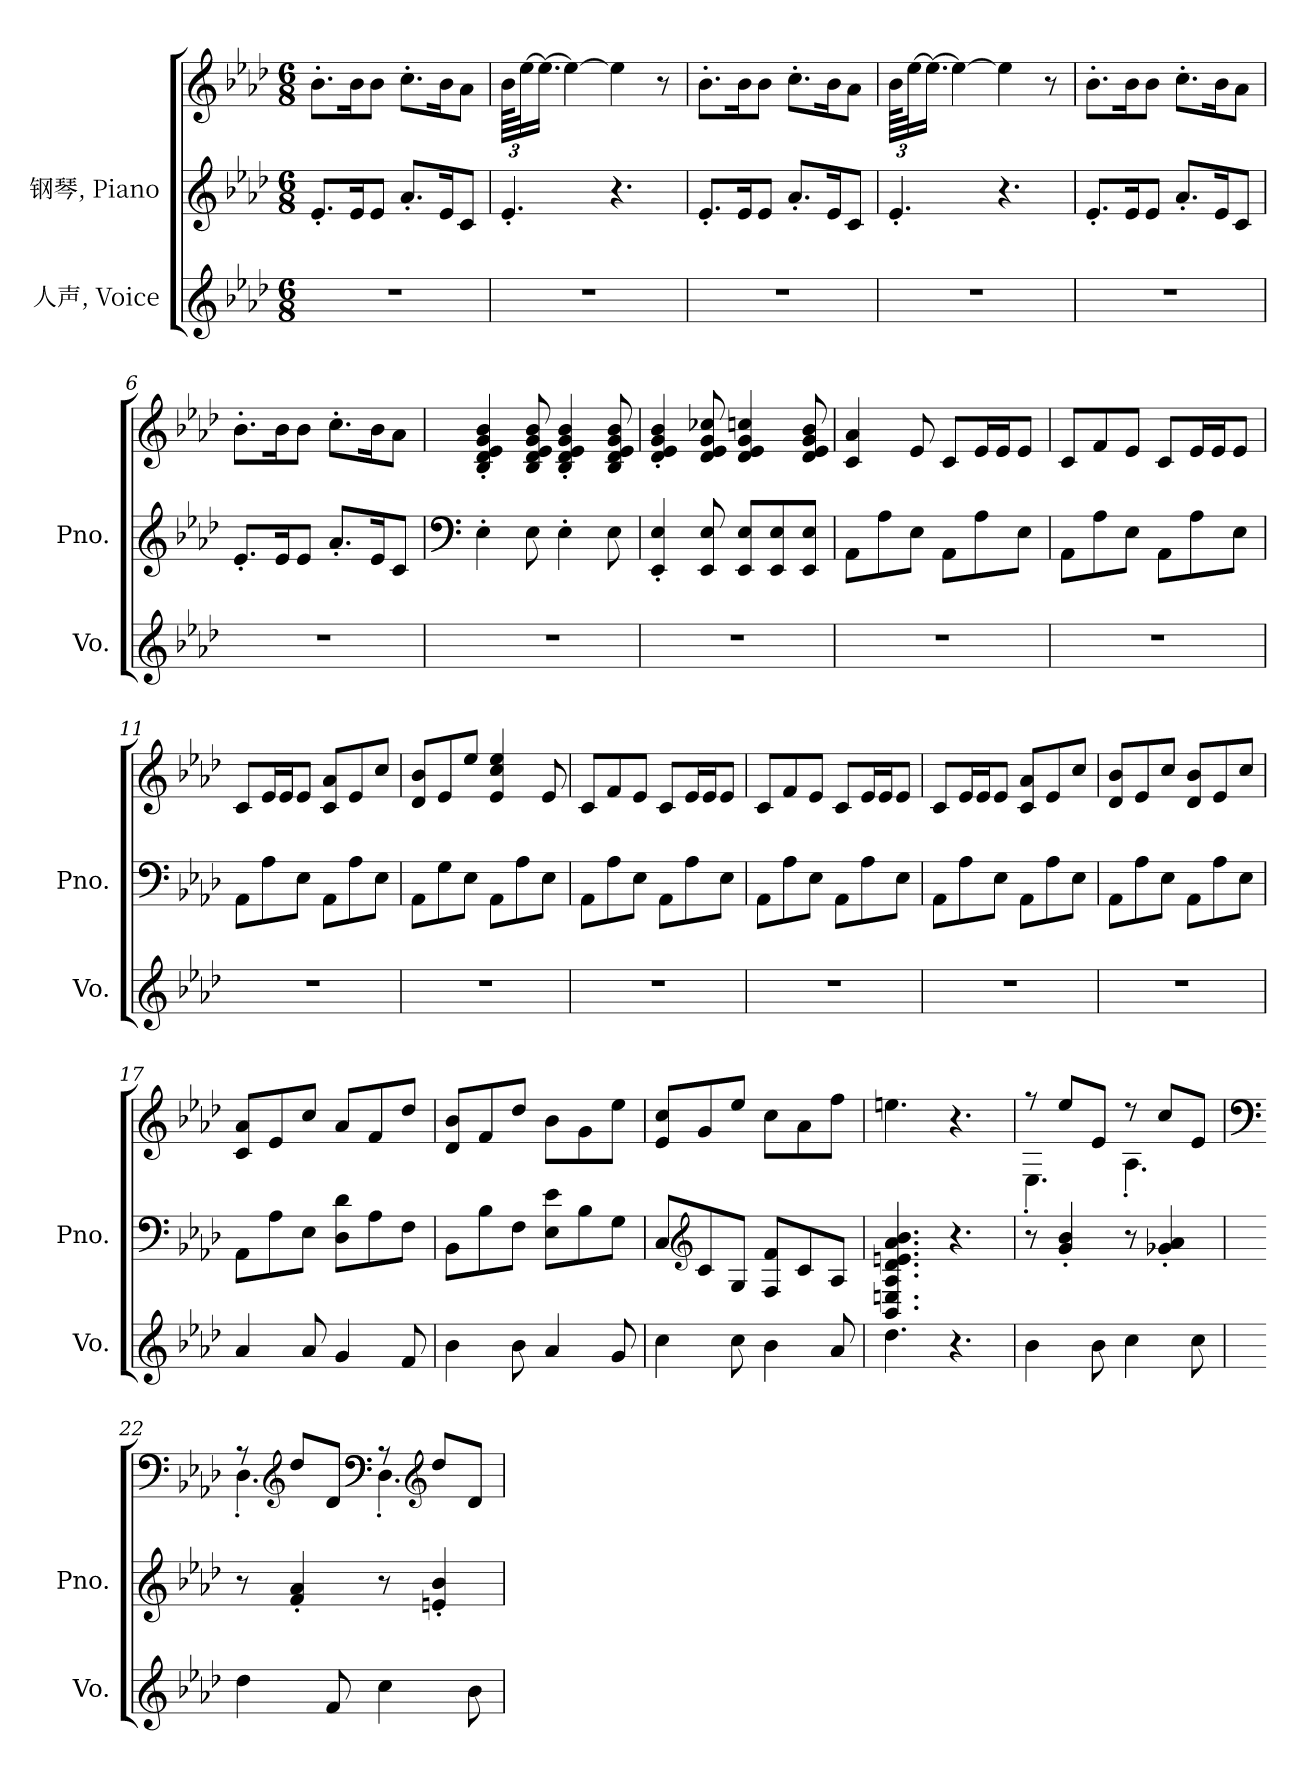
**kern	**kern	**kern
*part2	*part1	*part1
*staff3	*staff2	*staff1
*I"人声, Voice	*I"钢琴, Piano	*
*I'Vo.	*I'Pno.	*
*clefG2	*clefG2	*clefG2
*k[b-e-a-d-]	*k[b-e-a-d-]	*k[b-e-a-d-]
*M6/8	*M6/8	*M6/8
*MM144	*MM144	*MM144
=1	=1	=1
2.r	8.e-'/L	8.b-'\L
.	16e-/K	16b-\K
.	8e-/J	8b-\J
.	8.a-'/L	8.cc'\L
.	16e-/K	16b-\K
.	8c/J	8a-\J
=2	=2	=2
*	*	*Xbrackettup
2.r	4.e-'/	96b-\KLLL
.	.	[48ee-\J
.	.	16.ee-\JJ_
.	.	4ee-\_
.	4.r	4ee-\]
.	.	8r
=3	=3	=3
2.r	8.e-'/L	8.b-'\L
.	16e-/K	16b-\K
.	8e-/J	8b-\J
.	8.a-'/L	8.cc'\L
.	16e-/K	16b-\K
.	8c/J	8a-\J
=4	=4	=4
2.r	4.e-'/	96b-\KLLL
.	.	[48ee-\J
.	.	16.ee-\JJ_
.	.	4ee-\_
.	4.r	4ee-\]
.	.	8r
=5	=5	=5
2.r	8.e-'/L	8.b-'\L
.	16e-/K	16b-\K
.	8e-/J	8b-\J
.	8.a-'/L	8.cc'\L
.	16e-/K	16b-\K
.	8c/J	8a-\J
!!LO:LB:g=z
=6	=6	=6
2.r	8.e-'/L	8.b-'\L
.	16e-/K	16b-\K
.	8e-/J	8b-\J
.	8.a-'/L	8.cc'\L
.	16e-/K	16b-\K
.	8c/J	8a-\J
=7	=7	=7
*	*clefF4	*
2.r	4E-'\	4B-/' 4d-/' 4e-/' 4g/' 4b-/'
.	8E-\	8B-/ 8d-/ 8e-/ 8g/ 8b-/
*	*	*MM170
.	4E-'\	4B-/' 4d-/' 4e-/' 4g/' 4b-/'
.	8E-\	8B-/ 8d-/ 8e-/ 8g/ 8b-/
=8	=8	=8
*	*	*MM195
2.r	4EE-/' 4E-/'	4d-/' 4e-/' 4g/' 4b-/'
.	8EE-/ 8E-/	8d-/ 8e-/ 8g/ 8cc-X/
*	*	*MM203
.	8EE-/ 8E-/L	4d-/ 4e-/ 4g/ 4ccn/
.	8EE-/ 8E-/	.
.	8EE-/ 8E-/J	8d-/ 8e-/ 8g/ 8b-/
=9	=9	=9
*	*	*MM210
2.r	8AA-\L	4c/ 4a-/
.	8A-\	.
.	8E-\J	8e-/
.	8AA-\L	8c/L
.	8A-\	16e-/L
.	.	16e-/J
.	8E-\J	8e-/J
!!LO:LB:g=z
=10	=10	=10
2.r	8AA-\L	8c/L
.	8A-\	8f/
.	8E-\J	8e-/J
.	8AA-\L	8c/L
.	8A-\	16e-/L
.	.	16e-/J
.	8E-\J	8e-/J
=11	=11	=11
2.r	8AA-\L	8c/L
.	8A-\	16e-/L
.	.	16e-/J
.	8E-\J	8e-/J
.	8AA-\L	8c/ 8a-/L
.	8A-\	8e-/
.	8E-\J	8cc/J
=12	=12	=12
2.r	8AA-\L	8d-/ 8b-/L
.	8G\	8e-/
.	8E-\J	8ee-/J
.	8AA-\L	4e-/ 4cc/ 4ee-/
.	8A-\	.
.	8E-\J	8e-/
=13	=13	=13
2.r	8AA-\L	8c/L
.	8A-\	8f/
.	8E-\J	8e-/J
.	8AA-\L	8c/L
.	8A-\	16e-/L
.	.	16e-/J
.	8E-\J	8e-/J
=14	=14	=14
2.r	8AA-\L	8c/L
.	8A-\	8f/
.	8E-\J	8e-/J
.	8AA-\L	8c/L
.	8A-\	16e-/L
.	.	16e-/J
.	8E-\J	8e-/J
!!LO:LB:g=z
=15	=15	=15
2.r	8AA-\L	8c/L
.	8A-\	16e-/L
.	.	16e-/J
.	8E-\J	8e-/J
*	*	*MM204
.	8AA-\L	8c/ 8a-/L
.	8A-\	8e-/
.	8E-\J	8cc/J
=16	=16	=16
*	*	*MM203
2.r	8AA-\L	8d-/ 8b-/L
.	8A-\	8e-/
.	8E-\J	8cc/J
.	8AA-\L	8d-/ 8b-/L
.	8A-\	8e-/
.	8E-\J	8cc/J
=17	=17	=17
*	*	*MM180
4a-/	8AA-\L	8c/ 8a-/L
.	8A-\	8e-/
8a-/	8E-\J	8cc/J
4g/	8D-\ 8d-\L	8a-/L
.	8A-\	8f/
8f/	8F\J	8dd-/J
=18	=18	=18
4b-\	8BB-\L	8d-/ 8b-/L
.	8B-\	8f/
8b-\	8F\J	8dd-/J
*	*	*MM183
4a-/	8E-\ 8e-\L	8b-\L
.	8B-\	8g\
8g/	8G\J	8ee-\J
=19	=19	=19
*	*	*MM185
4cc\	8C/L	8e-/ 8cc/L
*	*clefG2	*
.	8c/	8g/
8cc\	8G/J	8ee-/J
*	*	*MM183
4b-\	8F/ 8f/L	8cc\L
.	8c/	8a-\
8a-/	8A-/J	8ff\J
!!LO:PB:g=z
=20	=20	=20
*	*	*MM105
4.dd-\	4.BB-/ 4.En/ 4.A-/ 4.d-/ 4.en/ 4.a-/ 4.b-/	4.een\
4.r	4.r	4.r
=21	=21	=21
*	*	*MM180
*	*	*^
4b-\	8r	8r	4.E-'\
.	4g/' 4b-/'	8ee-/L	.
8b-\	.	8e-/J	.
*	*	*MM176	*
4cc\	8r	8r	4.A-'\
.	4g-X/' 4a-/'	8cc/L	.
8cc\	.	8e-/J	.
=22	=22	=22	=22
*	*	*clefF4	*
4dd-\	8r	8r	4.D-'\
*	*	*clefG2	*
.	4f/' 4a-/'	8dd-/L	.
8f/	.	8d-/J	.
*	*	*clefF4	*
*	*	*MM179	*
4cc\	8r	8r	4.D-'\
*	*	*clefG2	*
.	4en/' 4b-/'	8dd-/L	.
8b-\	.	8d-/J	.
*	*	*v	*v
=	=	=
*-	*-	*-
